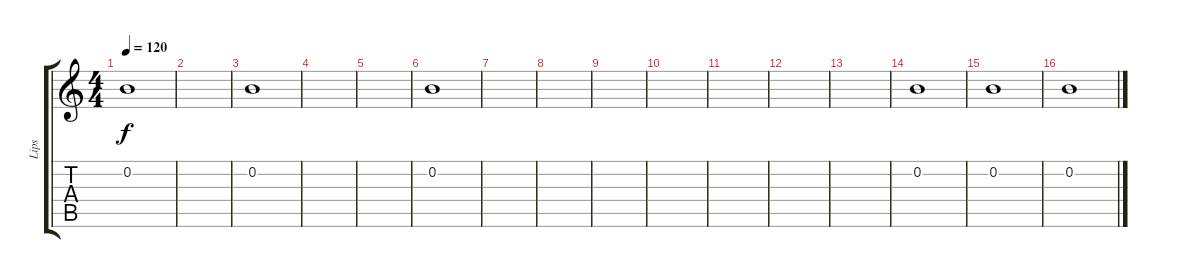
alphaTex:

\track ("Lips" "Lips") {instrument distortionguitar}
\staff {score tabs}
\tuning (E4 B3 G3 D3 A2 E2) {hide}
\ts (4 4)
\tempo 120
\clef g2
\ks c
0.2.1{dy f} |
|
0.2.1 |
|
|
0.2.1 |
|
|
|
|
|
|
|
0.2.1 |
0.2.1 |
0.2.1
